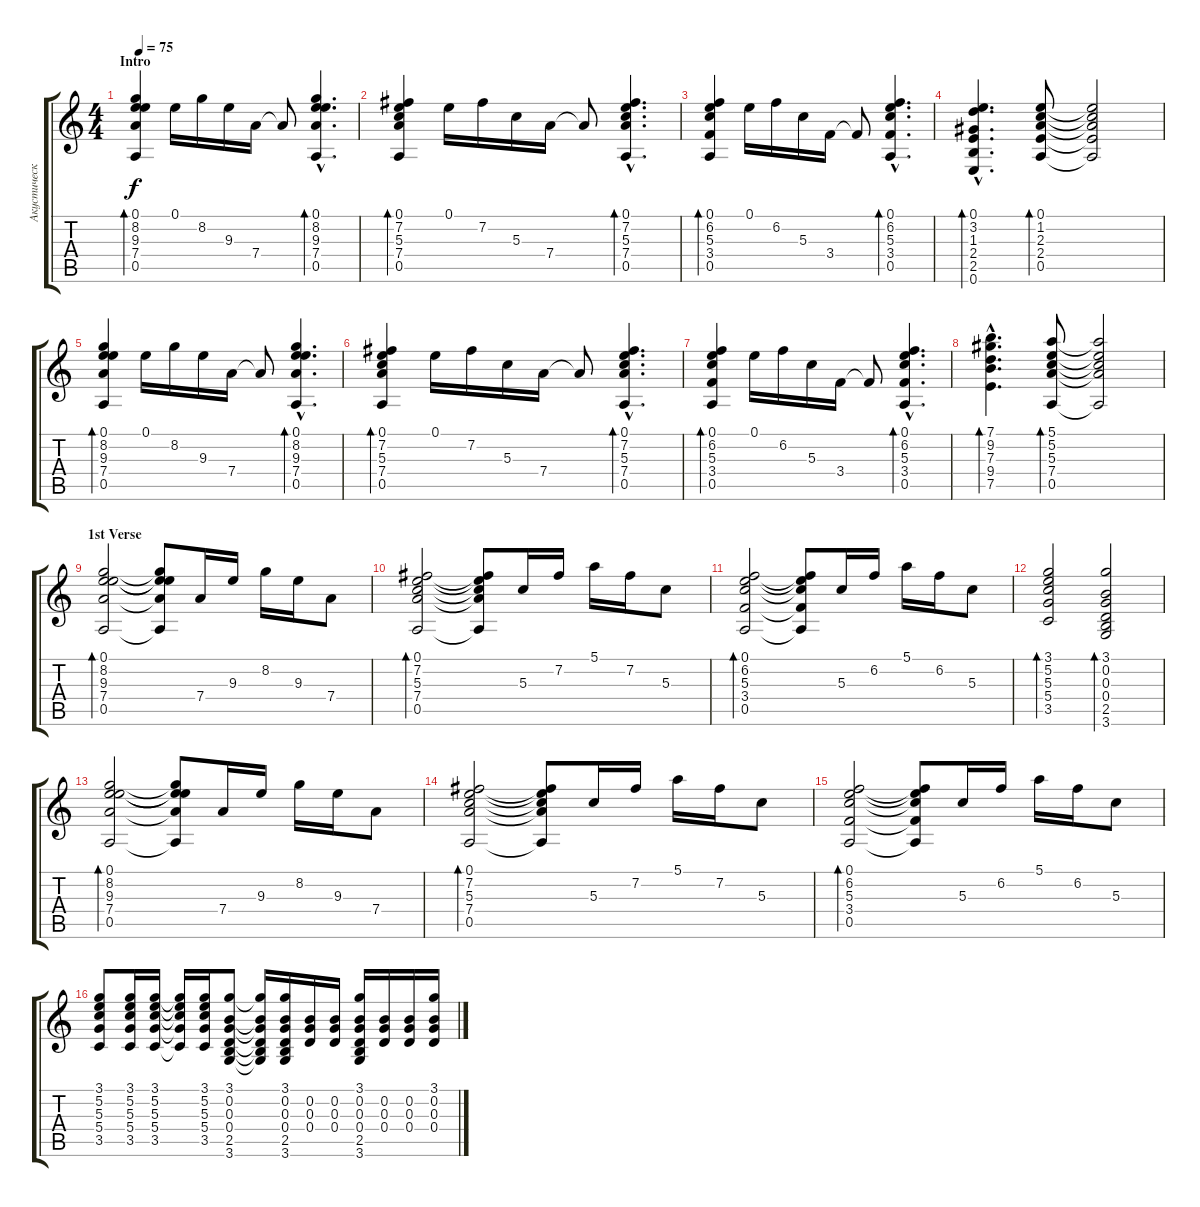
\track ("Акустическая гитара 1" "Акустическ") {instrument acousticguitarsteel}
\staff {score tabs}
\tuning (E4 B3 G3 D3 A2 E2) {hide}
\ts (4 4)
\section ("" "Intro")
\tempo 75
\clef g2
\ks c
(0.1 8.2 9.3 7.4 0.5).4{bd 120 dy f instrument acousticguitarsteel} 0.1.16 8.2.16 9.3.16 7.4.16 7.4{t}.8 (0.1{hac} 8.2{hac} 9.3{hac} 7.4{hac} 0.5{hac}).4{d bd 120} |
(0.1 7.2 5.3 7.4 0.5).4{bd 60} 0.1.16 7.2.16 5.3.16 7.4.16 7.4{t}.8 (0.1{hac} 7.2{hac} 5.3{hac} 7.4{hac} 0.5{hac}).4{d bd 60} |
(0.1 6.2 5.3 3.4 0.5).4{bd 60} 0.1.16 6.2.16 5.3.16 3.4.16 3.4{t}.8 (0.1{hac} 6.2{hac} 5.3{hac} 3.4{hac} 0.5{hac}).4{d bd 60} |
(0.1{hac} 3.2{hac} 1.3{hac} 2.4{hac} 2.5{hac} 0.6{hac}).4{d bd 60} (0.1 1.2 2.3 2.4 0.5).8{bd 120} (0.1{t} 1.2{t} 2.3{t} 2.4{t} 0.5{t}).2 |
(0.1 8.2 9.3 7.4 0.5).4{bd 60} 0.1.16 8.2.16 9.3.16 7.4.16 7.4{t}.8 (0.1{hac} 8.2{hac} 9.3{hac} 7.4{hac} 0.5{hac}).4{d bd 60} |
(0.1 7.2 5.3 7.4 0.5).4{bd 60} 0.1.16 7.2.16 5.3.16 7.4.16 7.4{t}.8 (0.1{hac} 7.2{hac} 5.3{hac} 7.4{hac} 0.5{hac}).4{d bd 60} |
(0.1 6.2 5.3 3.4 0.5).4{bd 60} 0.1.16 6.2.16 5.3.16 3.4.16 3.4{t}.8 (0.1{hac} 6.2{hac} 5.3{hac} 3.4{hac} 0.5{hac}).4{d bd 60} |
(7.1{hac} 9.2{hac} 7.3{hac} 9.4{hac} 7.5{hac}).4{d bd 120} (5.1 5.2 5.3 7.4 0.5).8{bd 120} (5.1{t} 5.2{t} 5.3{t} 7.4{t} 0.5{t}).2 |
\section ("" "1st Verse")
(0.1 8.2 9.3 7.4 0.5).2{bd 120} (0.1{t} 8.2{t} 9.3{t} 7.4{t} 0.5{t}).8 7.4.16 9.3.16 8.2.16 9.3.16 7.4.8 |
(0.1 7.2 5.3 7.4 0.5).2{bd 120} (0.1{t} 7.2{t} 5.3{t} 7.4{t} 0.5{t}).8 5.3.16 7.2.16 5.1.16 7.2.16 5.3.8 |
(0.1 6.2 5.3 3.4 0.5).2{bd 120} (0.1{t} 6.2{t} 5.3{t} 3.4{t} 0.5{t}).8 5.3.16 6.2.16 5.1.16 6.2.16 5.3.8 |
(3.1 5.2 5.3 5.4 3.5).2{bd 120} (3.1 0.2 0.3 0.4 2.5 3.6).2{bd 120} |
(0.1 8.2 9.3 7.4 0.5).2{bd 120} (0.1{t} 8.2{t} 9.3{t} 7.4{t} 0.5{t}).8 7.4.16 9.3.16 8.2.16 9.3.16 7.4.8 |
(0.1 7.2 5.3 7.4 0.5).2{bd 120} (0.1{t} 7.2{t} 5.3{t} 7.4{t} 0.5{t}).8 5.3.16 7.2.16 5.1.16 7.2.16 5.3.8 |
(0.1 6.2 5.3 3.4 0.5).2{bd 120} (0.1{t} 6.2{t} 5.3{t} 3.4{t} 0.5{t}).8 5.3.16 6.2.16 5.1.16 6.2.16 5.3.8 |
(3.1 5.2 5.3 5.4 3.5).8 (3.1 5.2 5.3 5.4 3.5).16 (3.1 5.2 5.3 5.4 3.5).16 (3.1{t} 5.2{t} 5.3{t} 5.4{t} 3.5{t}).16 (3.1 5.2 5.3 5.4 3.5).16 (3.1 0.2 0.3 0.4 2.5 3.6).8 (3.1{t} 0.2{t} 0.3{t} 0.4{t} 2.5{t} 3.6{t}).16 (3.1 0.2 0.3 0.4 2.5 3.6).16 (0.2 0.3 0.4).16 (0.2 0.3 0.4).16 (3.1 0.2 0.3 0.4 2.5 3.6).16 (0.2 0.3 0.4).16 (0.2 0.3 0.4).16 (3.1 0.2 0.3 0.4).16
